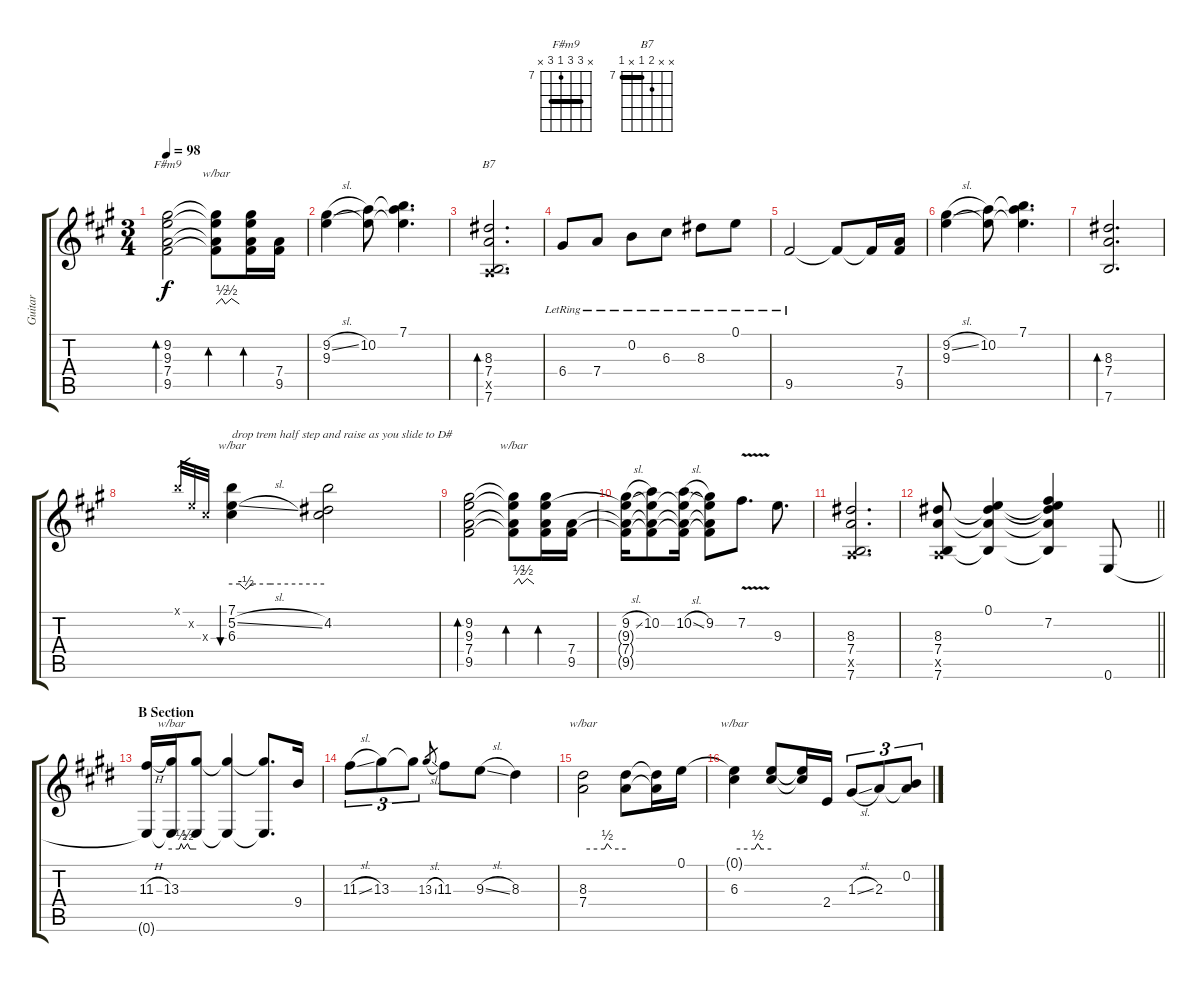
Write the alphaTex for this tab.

\track ("Guitar" "Guitar") {instrument electricguitarjazz}
\staff {score tabs}
\tuning (E4 B3 G3 D3 A2 E2) {hide}
\chord ("F#m9" x 9 9 7 9 x) {firstfret 7 barre 9}
\chord ("B7" x x 8 7 x 7) {firstfret 7 barre 7}
\ts (3 4)
\tempo 98
\clef g2
\ks f#minor
(9.2 9.3 7.4 9.5).2{bd 120 ch "F#m9" dy f} (9.2{t} 9.3{t} 7.4{t} 9.5{t}).8{tbe (custom default 0 0 15 2 24 0 40 2 60 0) bd 120} (9.2{t} 9.3{t} 7.4{t} 9.5{t}).16{bd 120} (7.4 9.5).16 |
(9.2{sl} 9.3).4 (10.2 9.3{t}).8 (7.1 10.2{t} 9.3{t}).4{d} |
(8.3 7.4 0.5{x} 7.6).2{d bd 120 ch "B7"} |
6.4{lr}.8 7.4{lr}.8 0.2{lr}.8 6.3{lr}.8 8.3{lr}.8 0.1{lr}.8 |
9.5{lr}.2 9.5{t}.8 9.5{t}.16 (7.4 9.5).16 |
(9.2{sl} 9.3).4 (10.2 9.3{t}).8 (7.1 10.2{t} 9.3{t}).4{d} |
(8.3 7.4 7.6).2{d bd 120} |
7.1{x}.32{gr} 5.2{x}.32{gr} 6.3{x}.32{gr} (7.1 5.2{sl} 6.3).4{tbe (custom default 0 0 5 0 9 -2 13 0 25 0 60 0) bu 30 txt "drop trem half step and raise as you slide to D#"} (7.1{t} 4.2 6.3{t}).2 |
(9.2 9.3 7.4 9.5).2{bd 120} (9.2{t} 9.3{t} 7.4{t} 9.5{t}).8{tbe (custom default 0 0 15 2 24 0 40 2 60 0) bd 120} (9.2{t} 9.3{t} 7.4{t} 9.5{t}).16{bd 120} (7.4 9.5).16 |
(9.2{sl} 9.3{t} 7.4{t} 9.5{t}).16 (10.2 9.3{t} 7.4{t} 9.5{t}).8 (10.2{sl} 9.3{t} 7.4{t} 9.5{t}).16 (9.2 9.3{t} 7.4{t} 9.5{t}).8 7.2{v}.8{d} 9.3.8{d} |
(8.3 7.4 0.5{x} 7.6).2{d} |
\barLineRight lightlight
(8.3 7.4 0.5{x} 7.6).8 (0.1 8.3{t} 7.4{t} 7.6{t}).4 (0.1{t} 7.2 8.3{t} 7.4{t} 7.6{t}).4 0.6.8 |
\section ("" "B Section")
\ks e
(11.3{h} 0.6{t}).16 (13.3 0.6{t}).16{tbe (custom default 0 0 19 0 24 2 30 0 39 2 45 0 55 0 60 0)} (13.3{t} 0.6{t}).8 (13.3{t} 0.6{t}).4 (13.3{t} 0.6{t}).8{d} 9.4.16 |
11.3{sl}.8{tu (3 2)} 13.3.8{tu (3 2)} 13.3{t}.8{tu (3 2)} 13.3{sl}.8{gr} 11.3.8 9.3{sl}.8 8.3.4 |
(8.3 7.4).2{tbe (custom default 0 0 30 0 34 2 40 0 60 0)} (8.3{t} 7.4{t}).8 (8.3{t} 7.4{t}).16 0.1.16 |
(0.1{t} 6.3).4{tbe (custom default 0 0 33 0 38 2 44 0 60 0)} (0.1{t} 6.3{t}).8 (0.1{t} 6.3{t}).16 2.4.16 1.3{sl}.8{tu (3 2)} 2.3.8{tu (3 2)} (0.2 2.3{t}).8{tu (3 2)}
